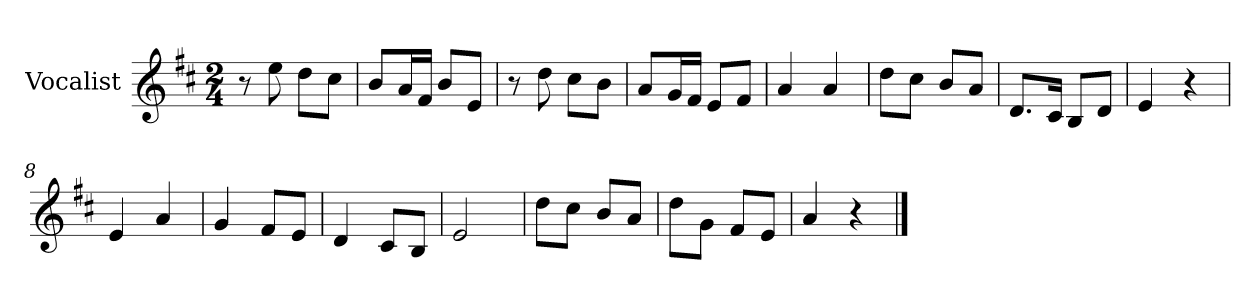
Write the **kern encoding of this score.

**kern
*part1
*staff1
*I"Vocalist
*k[f#c#]
*D:
*M2/4
=
8r
8ee
8ddL
8cc#J
=1
8bL
16aL
16f#JJ
8bL
8eJ
=2
8r
8dd
8cc#L
8bJ
=3
8aL
16gL
16f#JJ
8eL
8f#J
=4
4a
4a
=5
8ddL
8cc#J
8bL
8aJ
=6
8.dL
16c#Jk
8BL
8dJ
=7
4e
4r
=8
4e
4a
=9
4g
8f#L
8eJ
=10
4d
8c#L
8BJ
=11
2e
=12
8ddL
8cc#J
8bL
8aJ
=13
8ddL
8gJ
8f#L
8eJ
=14
4a
4r
==
*-
